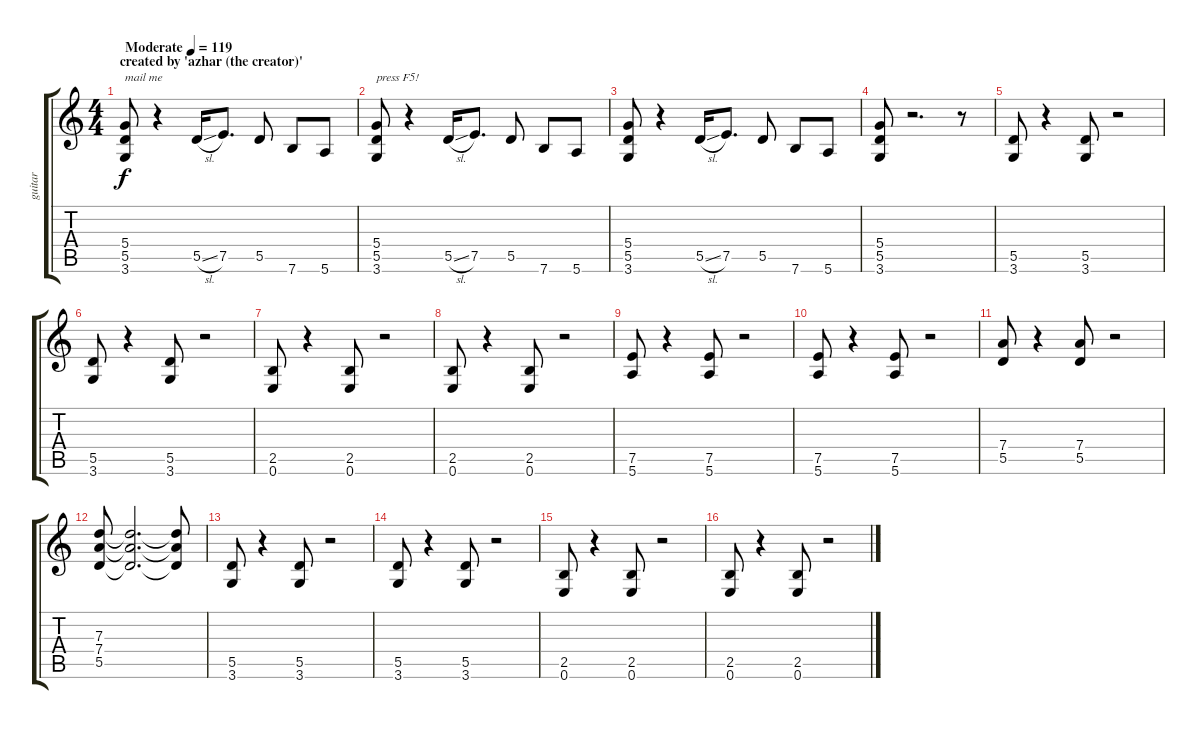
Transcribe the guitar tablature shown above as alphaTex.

\track ("guitar" "guitar") {instrument distortionguitar}
\staff {score tabs}
\tuning (E4 B3 G3 D3 A2 E2) {hide}
\ts (4 4)
\section ("" "created by 'azhar (the creator)'")
\tempo (119 "Moderate")
\clef g2
\ks c
(5.4 5.5 3.6).8{txt "mail me" dy f instrument distortionguitar} r.4 5.5{sl}.16 7.5.8{d} 5.5.8 7.6.8 5.6.8 |
(5.4 5.5 3.6).8{txt "press F5!"} r.4 5.5{sl}.16 7.5.8{d} 5.5.8 7.6.8 5.6.8 |
(5.4 5.5 3.6).8 r.4 5.5{sl}.16 7.5.8{d} 5.5.8 7.6.8 5.6.8 |
(5.4 5.5 3.6).8 r.2{d} r.8 |
(5.5 3.6).8 r.4 (5.5 3.6).8 r.2 |
(5.5 3.6).8 r.4 (5.5 3.6).8 r.2 |
(2.5 0.6).8 r.4 (2.5 0.6).8 r.2 |
(2.5 0.6).8 r.4 (2.5 0.6).8 r.2 |
(7.5 5.6).8 r.4 (7.5 5.6).8 r.2 |
(7.5 5.6).8 r.4 (7.5 5.6).8 r.2 |
(7.4 5.5).8 r.4 (7.4 5.5).8 r.2 |
(7.3 7.4 5.5).8 (7.3{t} 7.4{t} 5.5{t}).2{d} (7.3{t} 7.4{t} 5.5{t}).8 |
(5.5 3.6).8 r.4 (5.5 3.6).8 r.2 |
(5.5 3.6).8 r.4 (5.5 3.6).8 r.2 |
(2.5 0.6).8 r.4 (2.5 0.6).8 r.2 |
(2.5 0.6).8 r.4 (2.5 0.6).8 r.2
